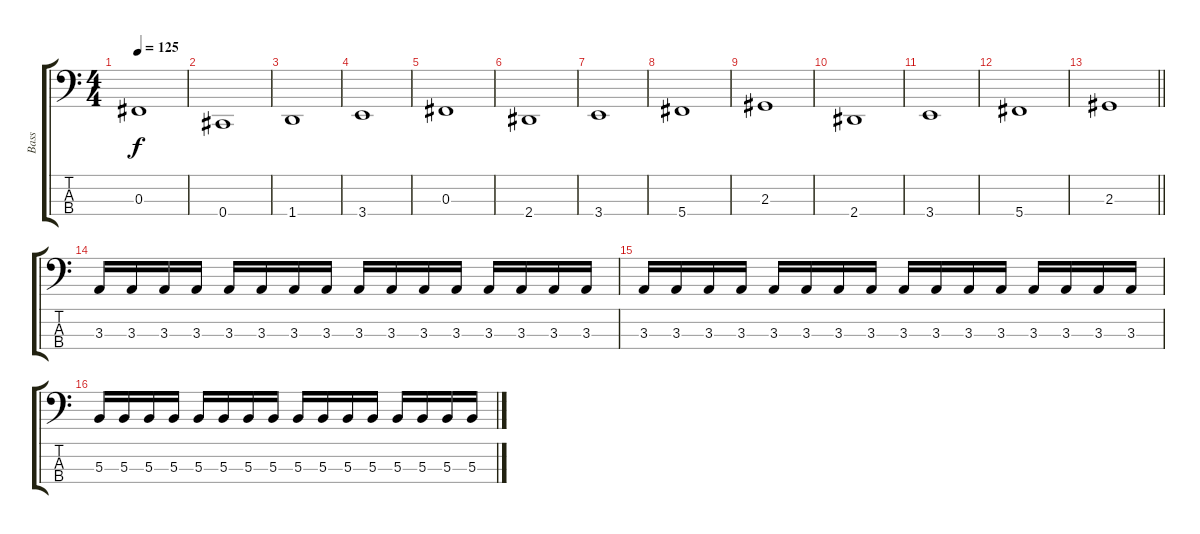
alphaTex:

\track ("Bass" "Bass") {instrument electricbasspick}
\staff {score tabs}
\tuning (E2 B1 Gb1 Db1) {hide}
\ts (4 4)
\tempo 125
\clef f4
\ks c
0.3.1{dy f} |
0.4.1 |
1.4.1 |
3.4.1 |
0.3.1 |
2.4.1 |
3.4.1 |
5.4.1 |
2.3.1 |
2.4.1 |
3.4.1 |
5.4.1 |
\barLineRight lightlight
2.3.1 |
3.3.16 3.3.16 3.3.16 3.3.16 3.3.16 3.3.16 3.3.16 3.3.16 3.3.16 3.3.16 3.3.16 3.3.16 3.3.16 3.3.16 3.3.16 3.3.16 |
3.3.16 3.3.16 3.3.16 3.3.16 3.3.16 3.3.16 3.3.16 3.3.16 3.3.16 3.3.16 3.3.16 3.3.16 3.3.16 3.3.16 3.3.16 3.3.16 |
5.3.16 5.3.16 5.3.16 5.3.16 5.3.16 5.3.16 5.3.16 5.3.16 5.3.16 5.3.16 5.3.16 5.3.16 5.3.16 5.3.16 5.3.16 5.3.16
